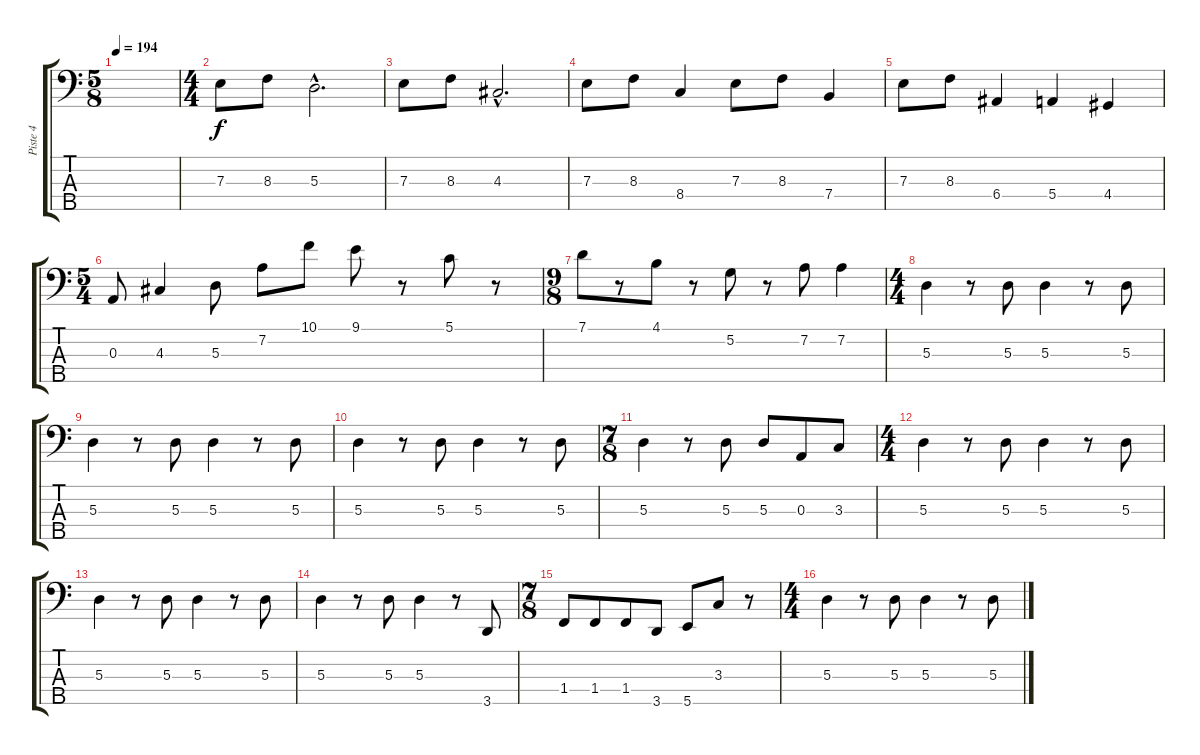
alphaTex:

\track ("Piste 4" "Piste 4") {instrument electricbassfinger}
\staff {score tabs}
\tuning (G2 D2 A1 E1 B0) {hide}
\ts (5 8)
\tempo 194
\clef f4
\ks c
|
\ts (4 4)
7.3.8 8.3.8 5.3{hac}.2{d} |
7.3.8 8.3.8 4.3{hac}.2{d} |
7.3.8 8.3.8 8.4.4 7.3.8 8.3.8 7.4.4 |
7.3.8 8.3.8 6.4.4 5.4.4 4.4.4 |
\ts (5 4)
0.3.8 4.3.4 5.3.8 7.2.8 10.1.8 9.1.8 r.8 5.1.8 r.8 |
\ts (9 8)
7.1.8 r.8 4.1.8 r.8 5.2.8 r.8 7.2.8 7.2.4 |
\ts (4 4)
5.3.4 r.8 5.3.8 5.3.4 r.8 5.3.8 |
5.3.4 r.8 5.3.8 5.3.4 r.8 5.3.8 |
5.3.4 r.8 5.3.8 5.3.4 r.8 5.3.8 |
\ts (7 8)
5.3.4 r.8 5.3.8 5.3.8 0.3.8 3.3.8 |
\ts (4 4)
5.3.4 r.8 5.3.8 5.3.4 r.8 5.3.8 |
5.3.4 r.8 5.3.8 5.3.4 r.8 5.3.8 |
5.3.4 r.8 5.3.8 5.3.4 r.8 3.5.8 |
\ts (7 8)
1.4.8 1.4.8 1.4.8 3.5.8 5.5.8 3.3.8 r.8 |
\ts (4 4)
5.3.4 r.8 5.3.8 5.3.4 r.8 5.3.8
